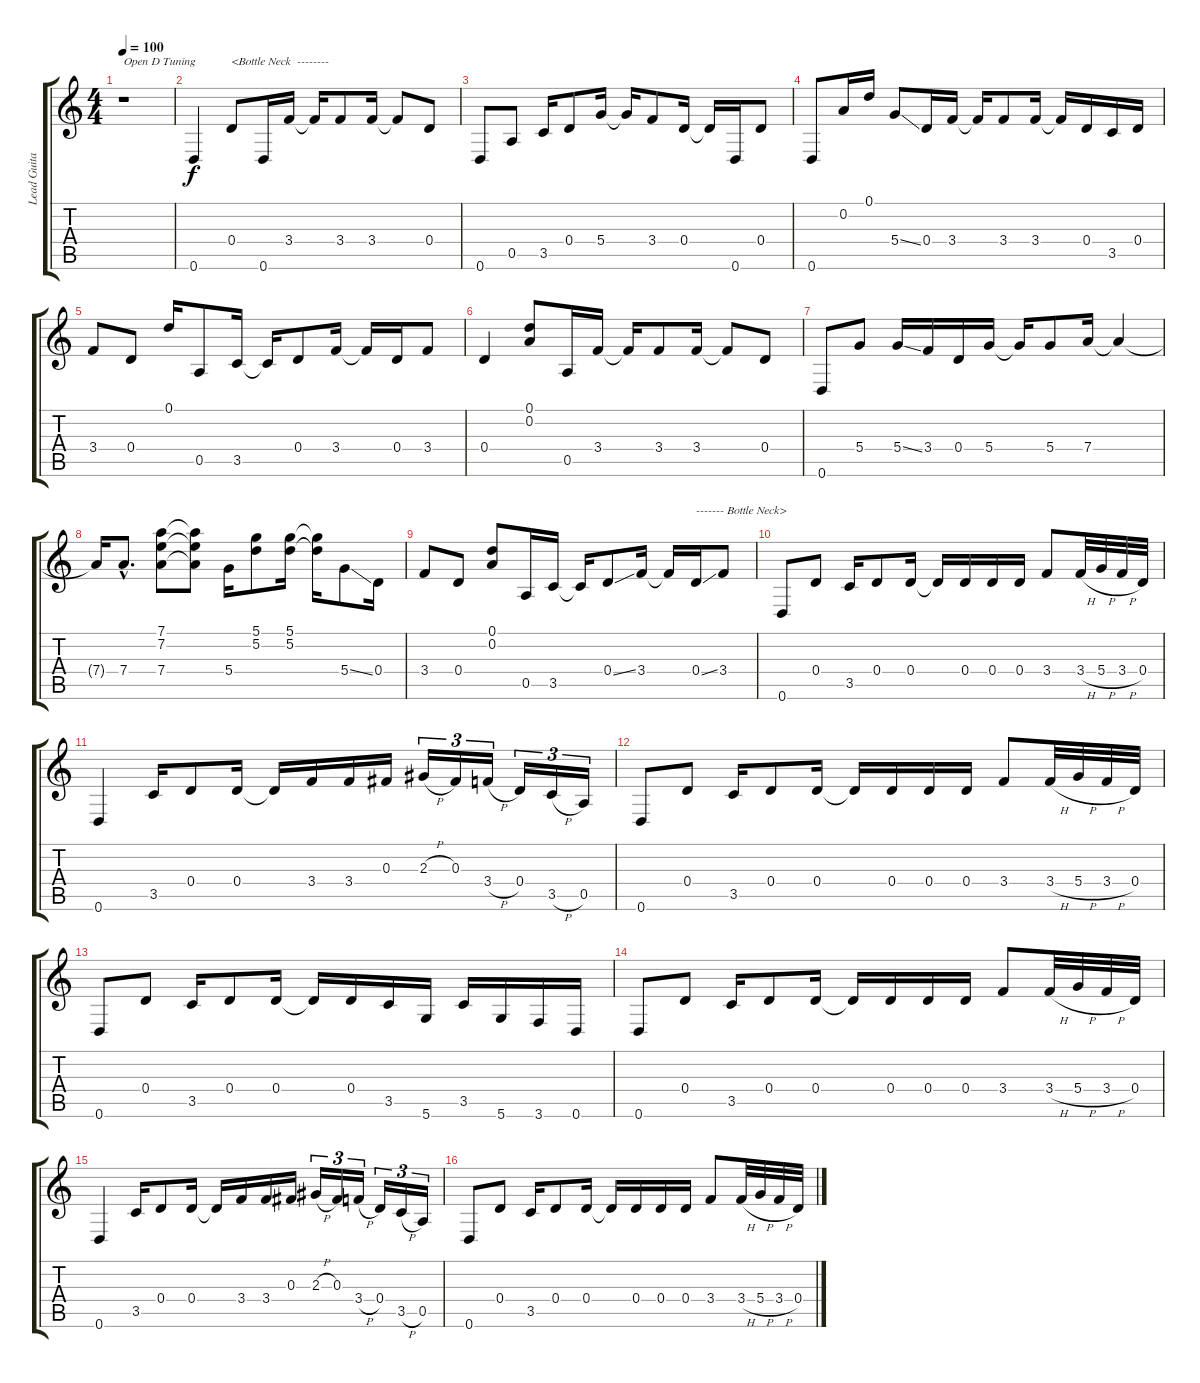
\track ("Lead Guitar" "Lead Guita") {instrument overdrivenguitar}
\staff {score tabs}
\tuning (D4 A3 Gb3 D3 A2 D2) {hide}
\ts (4 4)
\tempo 100
\clef g2
\ks c
r.1{txt "Open D Tuning" dy f instrument overdrivenguitar} |
0.6.4 0.4.8{txt "<Bottle Neck  --------"} 0.6.16 3.4.16 3.4{t}.16 3.4.8 3.4.16 3.4{t}.8 0.4.8 |
0.6.8 0.5.8 3.5.16 0.4.8 5.4.16 5.4{t}.16 3.4.8 0.4.16 0.4{t}.16 0.6.16 0.4.8 |
0.6.8 0.2.16 0.1.16 5.4{ss}.8 0.4.16 3.4.16 3.4{t}.16 3.4.8 3.4.16 3.4{t}.16 0.4.16 3.5.16 0.4.16 |
3.4.8 0.4.8 0.1.16 0.5.8 3.5.16 3.5{t}.16 0.4.8 3.4.16 3.4{t}.16 0.4.16 3.4.8 |
0.4.4 (0.1 0.2).8 0.5.16 3.4.16 3.4{t}.16 3.4.8 3.4.16 3.4{t}.8 0.4.8 |
0.6.8 5.4.8 5.4{ss}.16 3.4.16 0.4.16 5.4.16 5.4{t}.16 5.4.8 7.4.16 7.4{t}.4 |
7.4{t}.16 7.4{hac}.8{d} (7.1 7.2 7.4).8 (7.1{t} 7.2{t} 7.4{t}).8 5.4.16 (5.1 5.2).8 (5.1 5.2).16 (5.1{t} 5.2{t}).16 5.4{ss}.8 0.4.16 |
3.4.8 0.4.8 (0.1 0.2).8 0.5.16 3.5.16 3.5{t}.16 0.4{ss}.8 3.4.16 3.4{t}.16 0.4{ss}.16{txt "------- Bottle Neck>"} 3.4.8 |
0.6.8 0.4.8 3.5.16 0.4.8 0.4.16 0.4{t}.16 0.4.16 0.4.16 0.4.16 3.4.8 3.4{h}.32 5.4{h}.32 3.4{h}.32 0.4.32 |
0.6.4 3.5.16 0.4.8 0.4.16 0.4{t}.16 3.4.16 3.4.16 0.3.16 2.3{h}.16{tu (3 2)} 0.3.16{tu (3 2)} 3.4{h}.16{tu (3 2)} 0.4.16{tu (3 2)} 3.5{h}.16{tu (3 2)} 0.5.16{tu (3 2)} |
0.6.8 0.4.8 3.5.16 0.4.8 0.4.16 0.4{t}.16 0.4.16 0.4.16 0.4.16 3.4.8 3.4{h}.32 5.4{h}.32 3.4{h}.32 0.4.32 |
0.6.8 0.4.8 3.5.16 0.4.8 0.4.16 0.4{t}.16 0.4.16 3.5.16 5.6.16 3.5.16 5.6.16 3.6.16 0.6.16 |
0.6.8 0.4.8 3.5.16 0.4.8 0.4.16 0.4{t}.16 0.4.16 0.4.16 0.4.16 3.4.8 3.4{h}.32 5.4{h}.32 3.4{h}.32 0.4.32 |
0.6.4 3.5.16 0.4.8 0.4.16 0.4{t}.16 3.4.16 3.4.16 0.3.16 2.3{h}.16{tu (3 2)} 0.3.16{tu (3 2)} 3.4{h}.16{tu (3 2)} 0.4.16{tu (3 2)} 3.5{h}.16{tu (3 2)} 0.5.16{tu (3 2)} |
0.6.8 0.4.8 3.5.16 0.4.8 0.4.16 0.4{t}.16 0.4.16 0.4.16 0.4.16 3.4.8 3.4{h}.32 5.4{h}.32 3.4{h}.32 0.4.32
